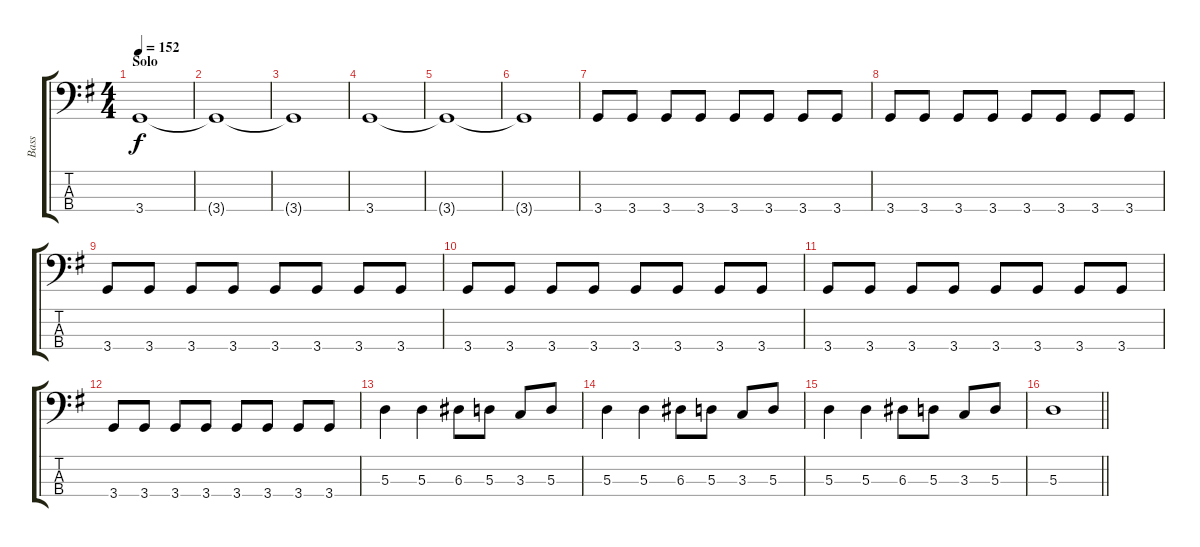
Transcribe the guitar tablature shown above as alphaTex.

\track ("Bass" "Bass") {instrument electricbasspick}
\staff {score tabs}
\tuning (G2 D2 A1 E1) {hide}
\ts (4 4)
\section ("" "Solo")
\tempo 152
\clef f4
\ks eminor
3.4.1{dy f} |
3.4{t}.1 |
3.4{t}.1 |
3.4.1 |
3.4{t}.1 |
3.4{t}.1 |
3.4.8 3.4.8 3.4.8 3.4.8 3.4.8 3.4.8 3.4.8 3.4.8 |
3.4.8 3.4.8 3.4.8 3.4.8 3.4.8 3.4.8 3.4.8 3.4.8 |
3.4.8 3.4.8 3.4.8 3.4.8 3.4.8 3.4.8 3.4.8 3.4.8 |
3.4.8 3.4.8 3.4.8 3.4.8 3.4.8 3.4.8 3.4.8 3.4.8 |
3.4.8 3.4.8 3.4.8 3.4.8 3.4.8 3.4.8 3.4.8 3.4.8 |
3.4.8 3.4.8 3.4.8 3.4.8 3.4.8 3.4.8 3.4.8 3.4.8 |
5.3.4 5.3.4 6.3.8 5.3.8 3.3.8 5.3.8 |
5.3.4 5.3.4 6.3.8 5.3.8 3.3.8 5.3.8 |
5.3.4 5.3.4 6.3.8 5.3.8 3.3.8 5.3.8 |
\barLineRight lightlight
5.3.1
